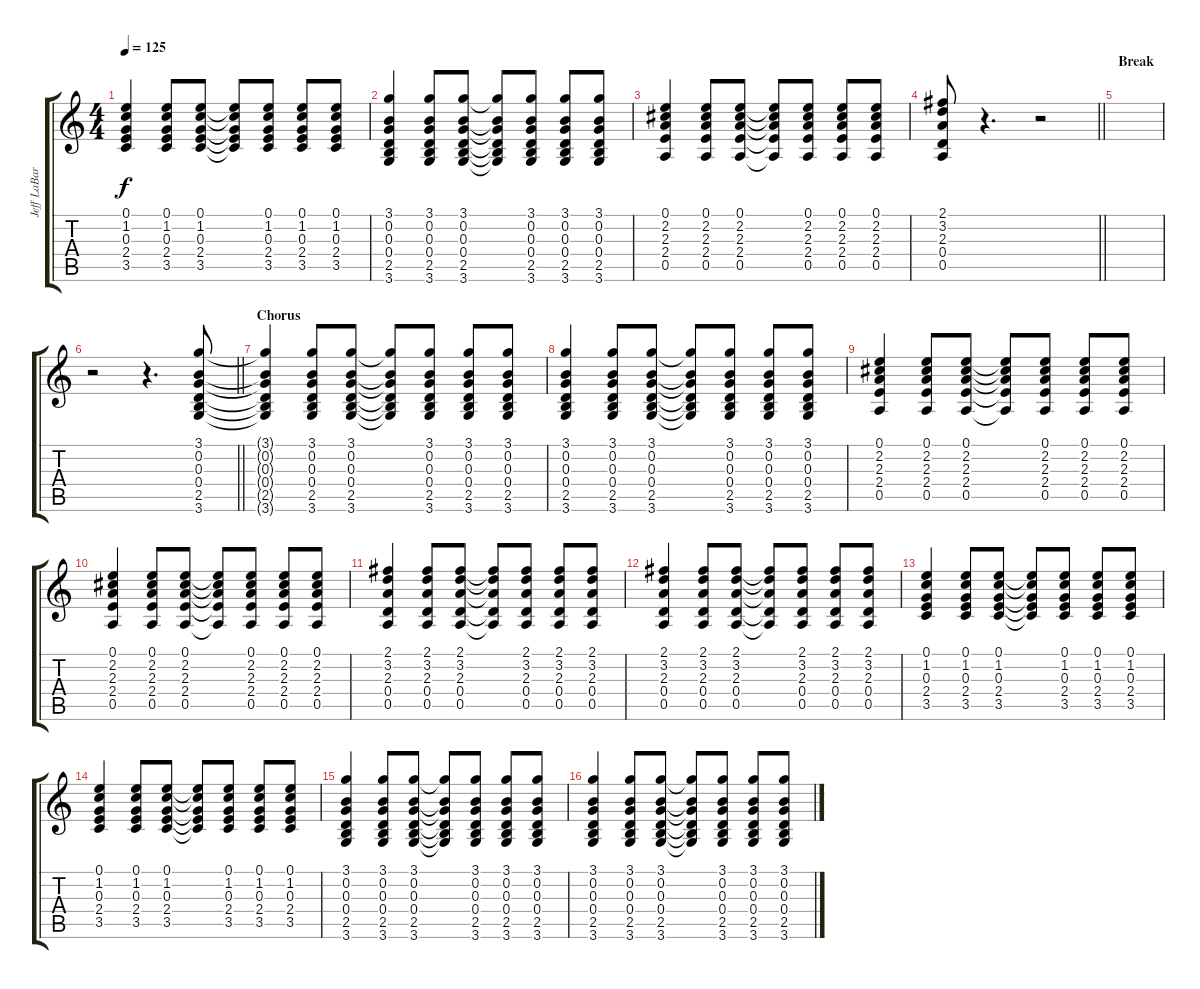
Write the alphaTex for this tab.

\track ("Jeff LaBar - Acoustic Guitar" "Jeff LaBar") {instrument acousticguitarsteel}
\staff {score tabs}
\tuning (E4 B3 G3 D3 A2 E2) {hide}
\ts (4 4)
\tempo 125
\clef g2
\ks c
(0.1 1.2 0.3 2.4 3.5).4{dy f} (0.1 1.2 0.3 2.4 3.5).8 (0.1 1.2 0.3 2.4 3.5).8 (0.1{t} 1.2{t} 0.3{t} 2.4{t} 3.5{t}).8 (0.1 1.2 0.3 2.4 3.5).8 (0.1 1.2 0.3 2.4 3.5).8 (0.1 1.2 0.3 2.4 3.5).8 |
(3.1 0.2 0.3 0.4 2.5 3.6).4 (3.1 0.2 0.3 0.4 2.5 3.6).8 (3.1 0.2 0.3 0.4 2.5 3.6).8 (3.1{t} 0.2{t} 0.3{t} 0.4{t} 2.5{t} 3.6{t}).8 (3.1 0.2 0.3 0.4 2.5 3.6).8 (3.1 0.2 0.3 0.4 2.5 3.6).8 (3.1 0.2 0.3 0.4 2.5 3.6).8 |
(0.1 2.2 2.3 2.4 0.5).4 (0.1 2.2 2.3 2.4 0.5).8 (0.1 2.2 2.3 2.4 0.5).8 (0.1{t} 2.2{t} 2.3{t} 2.4{t} 0.5{t}).8 (0.1 2.2 2.3 2.4 0.5).8 (0.1 2.2 2.3 2.4 0.5).8 (0.1 2.2 2.3 2.4 0.5).8 |
\barLineRight lightlight
(2.1 3.2 2.3 0.4 0.5).8 r.4{d} r.2 |
\section ("" "Break")
|
\barLineRight lightlight
r.2 r.4{d} (3.1 0.2 0.3 0.4 2.5 3.6).8 |
\section ("" "Chorus")
(3.1{t} 0.2{t} 0.3{t} 0.4{t} 2.5{t} 3.6{t}).4 (3.1 0.2 0.3 0.4 2.5 3.6).8 (3.1 0.2 0.3 0.4 2.5 3.6).8 (3.1{t} 0.2{t} 0.3{t} 0.4{t} 2.5{t} 3.6{t}).8 (3.1 0.2 0.3 0.4 2.5 3.6).8 (3.1 0.2 0.3 0.4 2.5 3.6).8 (3.1 0.2 0.3 0.4 2.5 3.6).8 |
(3.1 0.2 0.3 0.4 2.5 3.6).4 (3.1 0.2 0.3 0.4 2.5 3.6).8 (3.1 0.2 0.3 0.4 2.5 3.6).8 (3.1{t} 0.2{t} 0.3{t} 0.4{t} 2.5{t} 3.6{t}).8 (3.1 0.2 0.3 0.4 2.5 3.6).8 (3.1 0.2 0.3 0.4 2.5 3.6).8 (3.1 0.2 0.3 0.4 2.5 3.6).8 |
(0.1 2.2 2.3 2.4 0.5).4 (0.1 2.2 2.3 2.4 0.5).8 (0.1 2.2 2.3 2.4 0.5).8 (0.1{t} 2.2{t} 2.3{t} 2.4{t} 0.5{t}).8 (0.1 2.2 2.3 2.4 0.5).8 (0.1 2.2 2.3 2.4 0.5).8 (0.1 2.2 2.3 2.4 0.5).8 |
(0.1 2.2 2.3 2.4 0.5).4 (0.1 2.2 2.3 2.4 0.5).8 (0.1 2.2 2.3 2.4 0.5).8 (0.1{t} 2.2{t} 2.3{t} 2.4{t} 0.5{t}).8 (0.1 2.2 2.3 2.4 0.5).8 (0.1 2.2 2.3 2.4 0.5).8 (0.1 2.2 2.3 2.4 0.5).8 |
(2.1 3.2 2.3 0.4 0.5).4 (2.1 3.2 2.3 0.4 0.5).8 (2.1 3.2 2.3 0.4 0.5).8 (2.1{t} 3.2{t} 2.3{t} 0.4{t} 0.5{t}).8 (2.1 3.2 2.3 0.4 0.5).8 (2.1 3.2 2.3 0.4 0.5).8 (2.1 3.2 2.3 0.4 0.5).8 |
(2.1 3.2 2.3 0.4 0.5).4 (2.1 3.2 2.3 0.4 0.5).8 (2.1 3.2 2.3 0.4 0.5).8 (2.1{t} 3.2{t} 2.3{t} 0.4{t} 0.5{t}).8 (2.1 3.2 2.3 0.4 0.5).8 (2.1 3.2 2.3 0.4 0.5).8 (2.1 3.2 2.3 0.4 0.5).8 |
(0.1 1.2 0.3 2.4 3.5).4 (0.1 1.2 0.3 2.4 3.5).8 (0.1 1.2 0.3 2.4 3.5).8 (0.1{t} 1.2{t} 0.3{t} 2.4{t} 3.5{t}).8 (0.1 1.2 0.3 2.4 3.5).8 (0.1 1.2 0.3 2.4 3.5).8 (0.1 1.2 0.3 2.4 3.5).8 |
(0.1 1.2 0.3 2.4 3.5).4 (0.1 1.2 0.3 2.4 3.5).8 (0.1 1.2 0.3 2.4 3.5).8 (0.1{t} 1.2{t} 0.3{t} 2.4{t} 3.5{t}).8 (0.1 1.2 0.3 2.4 3.5).8 (0.1 1.2 0.3 2.4 3.5).8 (0.1 1.2 0.3 2.4 3.5).8 |
(3.1 0.2 0.3 0.4 2.5 3.6).4 (3.1 0.2 0.3 0.4 2.5 3.6).8 (3.1 0.2 0.3 0.4 2.5 3.6).8 (3.1{t} 0.2{t} 0.3{t} 0.4{t} 2.5{t} 3.6{t}).8 (3.1 0.2 0.3 0.4 2.5 3.6).8 (3.1 0.2 0.3 0.4 2.5 3.6).8 (3.1 0.2 0.3 0.4 2.5 3.6).8 |
(3.1 0.2 0.3 0.4 2.5 3.6).4 (3.1 0.2 0.3 0.4 2.5 3.6).8 (3.1 0.2 0.3 0.4 2.5 3.6).8 (3.1{t} 0.2{t} 0.3{t} 0.4{t} 2.5{t} 3.6{t}).8 (3.1 0.2 0.3 0.4 2.5 3.6).8 (3.1 0.2 0.3 0.4 2.5 3.6).8 (3.1 0.2 0.3 0.4 2.5 3.6).8
